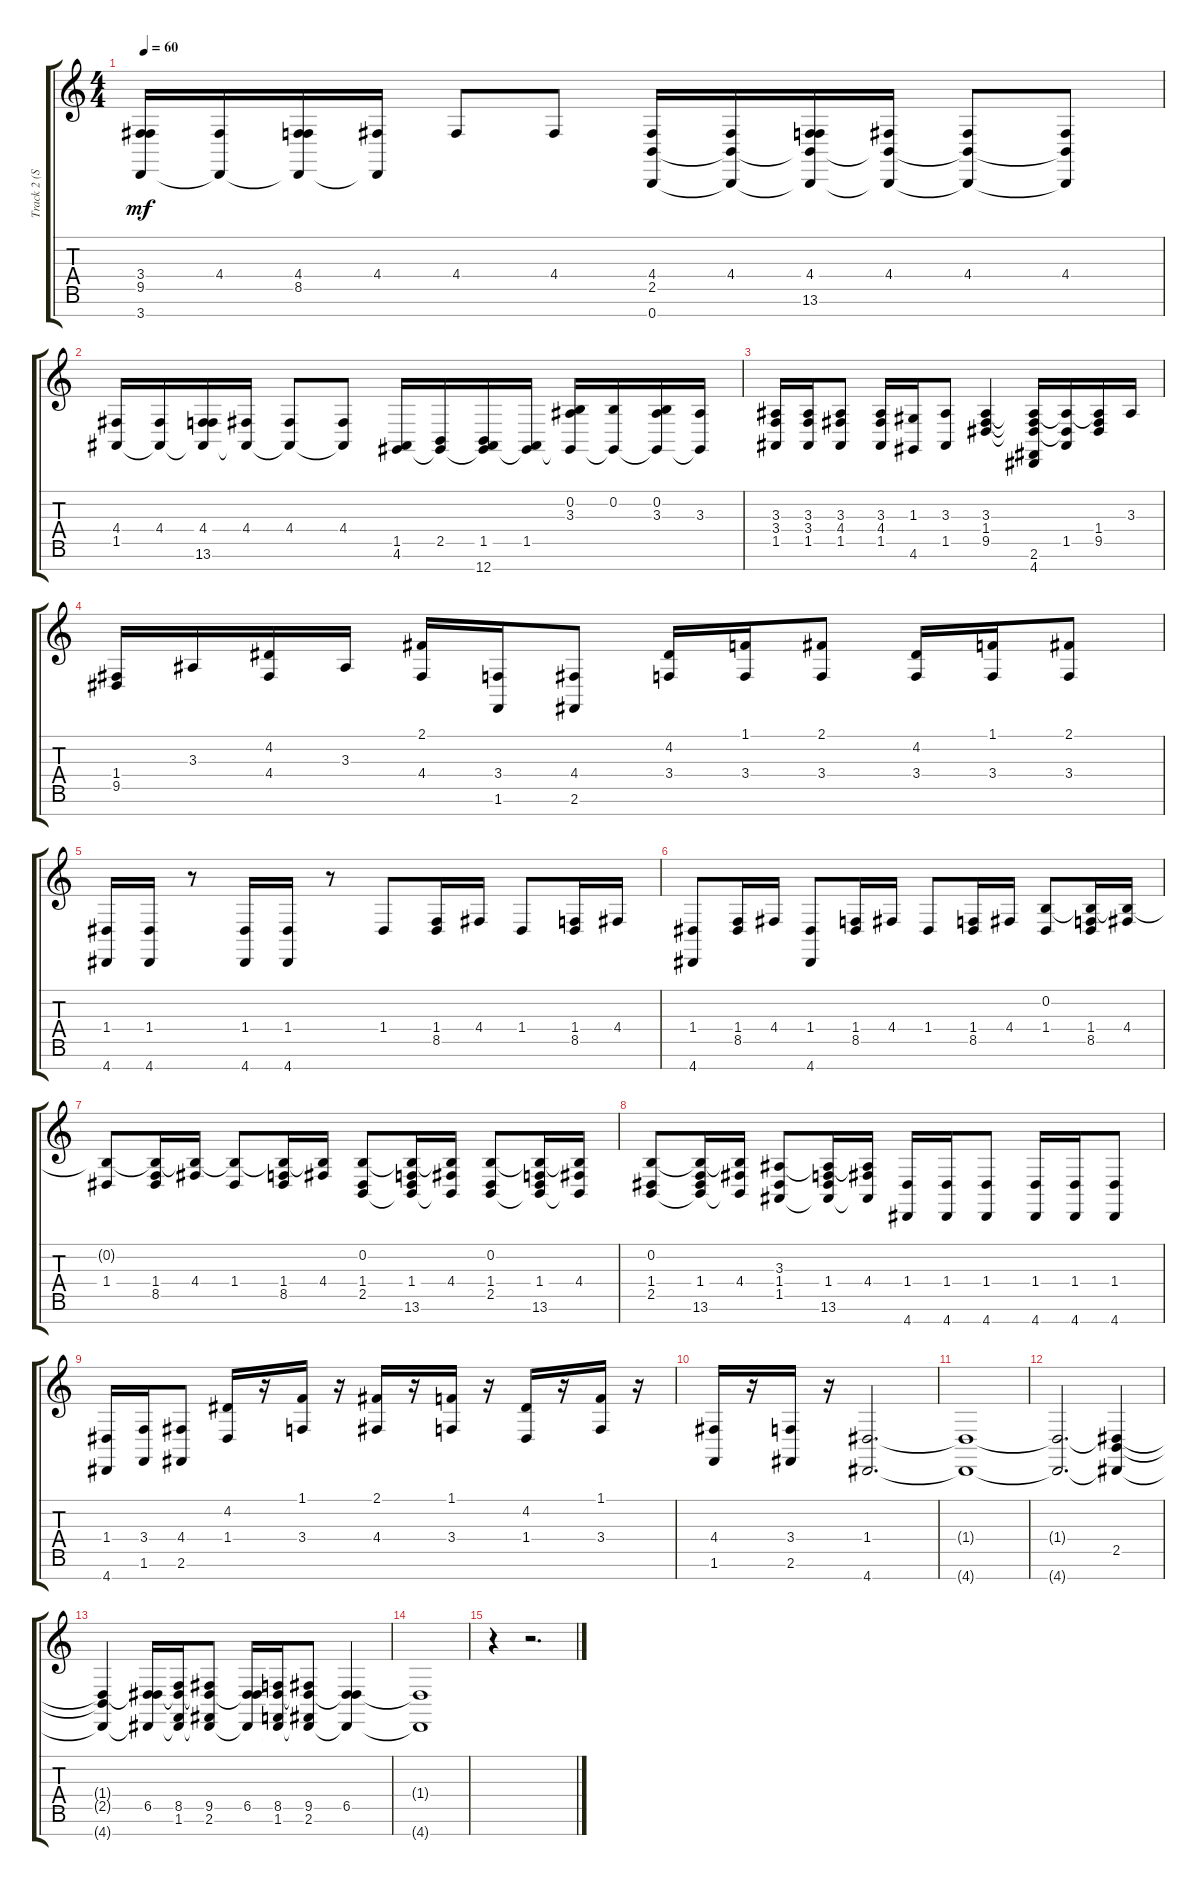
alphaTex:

\track ("Track 2 (Staff 1)" "Track 2 (S") {solo instrument acousticgrandpiano}
\staff {score tabs}
\tuning (E4 B3 G3 D3 A2 E2 B1) {hide}
\ts (4 4)
\tempo 60
\clef g2
\ks c
(3.4 9.5 3.7).16{dy mf} (4.4 3.7{t}).16 (4.4 8.5 3.7{t}).16 (4.4 3.7{t}).16 4.4.8 4.4.8 (4.4 2.5 0.7).16 (4.4 2.5{t} 0.7{t}).16 (4.4 2.5{t} 13.6 0.7{t}).16 (4.4 2.5{t} 0.7{t}).16 (4.4 2.5{t} 0.7{t}).8 (4.4 2.5{t} 0.7{t}).8 |
(4.4 1.5).16 (4.4 1.5{t}).16 (4.4 1.5{t} 13.6).16 (4.4 1.5{t}).16 (4.4 1.5{t}).8 (4.4 1.5{t}).8 (1.5 4.6).16 (2.5 4.6{t}).16 (1.5 4.6{t} 12.7).16 (1.5 4.6{t}).16 (0.2 3.3 4.6{t}).16 (0.2 4.6{t}).16 (0.2 3.3 4.6{t}).16 (3.3 4.6{t}).16 |
(3.3 3.4 1.5).16 (3.3 3.4 1.5).16 (3.3 4.4 1.5).8 (3.3 4.4 1.5).16 (1.3 4.6).16 (3.3 1.5).8 (3.3 1.4 9.5).4 (3.3{t} 1.4{t} 9.5{t} 2.6 4.7).16 (3.3{t} 1.4{t} 1.5).16 (3.3{t} 1.4 9.5).16 3.3.16 |
(1.4 9.5).16 3.3.16 (4.2 4.4).16 3.3.16 (2.1 4.4).16 (3.4 1.6).16 (4.4 2.6).8 (4.2 3.4).16 (1.1 3.4).16 (2.1 3.4).8 (4.2 3.4).16 (1.1 3.4).16 (2.1 3.4).8 |
(1.4 4.7).16 (1.4 4.7).16 r.8 (1.4 4.7).16 (1.4 4.7).16 r.8 1.4.8 (1.4 8.5).16 4.4.16 1.4.8 (1.4 8.5).16 4.4.16 |
(1.4 4.7).8 (1.4 8.5).16 4.4.16 (1.4 4.7).8 (1.4 8.5).16 4.4.16 1.4.8 (1.4 8.5).16 4.4.16 (0.2 1.4).8 (0.2{t} 1.4 8.5).16 (0.2{t} 4.4).16 |
(0.2{t} 1.4).8 (0.2{t} 1.4 8.5).16 (0.2{t} 4.4).16 (0.2{t} 1.4).8 (0.2{t} 1.4 8.5).16 (0.2{t} 4.4).16 (0.2 1.4 2.5).8 (0.2{t} 1.4 2.5{t} 13.6).16 (0.2{t} 4.4 2.5{t}).16 (0.2 1.4 2.5).8 (0.2{t} 1.4 2.5{t} 13.6).16 (0.2{t} 4.4 2.5{t}).16 |
(0.2 1.4 2.5).8 (0.2{t} 1.4 2.5{t} 13.6).16 (0.2{t} 4.4 2.5{t}).16 (3.3 1.4 1.5).8 (3.3{t} 1.4 1.5{t} 13.6).16 (3.3{t} 4.4 1.5{t}).16 (1.4 4.7).16 (1.4 4.7).16 (1.4 4.7).8 (1.4 4.7).16 (1.4 4.7).16 (1.4 4.7).8 |
(1.4 4.7).16 (3.4 1.6).16 (4.4 2.6).8 (4.2 1.4).16 r.16 (1.1 3.4).16 r.16 (2.1 4.4).16 r.16 (1.1 3.4).16 r.16 (4.2 1.4).16 r.16 (1.1 3.4).16 r.16 |
(4.4 1.6).16 r.16 (3.4 2.6).16 r.16 (1.4 4.7).2{d} |
(1.4{t} 4.7{t}).1 |
(1.4{t} 4.7{t}).2{d} (1.4{t} 2.5 4.7{t}).4 |
(1.4{t} 2.5{t} 4.7{t}).4 (1.4{t} 6.5 4.7{t}).16 (1.4{t} 8.5 1.6 4.7{t}).16 (1.4{t} 9.5 2.6 4.7{t}).8 (1.4{t} 6.5 4.7{t}).16 (1.4{t} 8.5 1.6 4.7{t}).16 (1.4{t} 9.5 2.6 4.7{t}).8 (1.4{t} 6.5 4.7{t}).4 |
(1.4{t} 4.7{t}).1 |
r.4 r.2{d}
